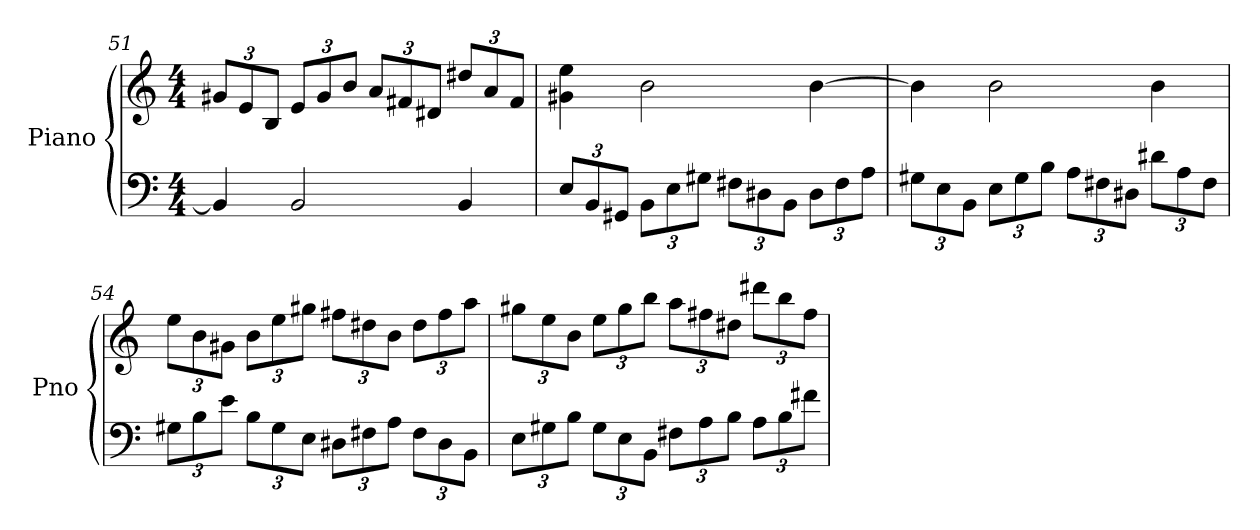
**kern	**kern
*part1	*part1
*staff2	*staff1
*I"Piano	*
*I'Pno	*
*clefF4	*clefG2
*k[]	*k[]
*M4/4	*M4/4
*	*Xbrackettup
=51	=51
4BB/]	12g#X/L
.	12e/
.	12B/J
2BB/	12e/L
.	12g#/
.	12b/J
.	12a/L
.	12f#X/
.	12d#X/J
4BB/	12dd#X/L
.	12a/
.	12f#/J
!!LO:LB:g=z
=52	=52
*Xbrackettup	*
12E/L	4g#X\ 4ee\
12BB/	.
12GG#X/J	.
12BB\L	2b\
12E\	.
12G#X\J	.
12F#X\L	.
12D#X\	.
12BB\J	.
12D#\L	[4b\
12F#\	.
12A\J	.
=53	=53
12G#X\L	4b\]
12E\	.
12BB\J	.
12E\L	2b\
12G#\	.
12B\J	.
12A\L	.
12F#X\	.
12D#X\J	.
12d#X\L	4b\
12A\	.
12F#\J	.
=54	=54
12G#X\L	12ee\L
12B\	12b\
12e\J	12g#X\J
12B\L	12b\L
12G#\	12ee\
12E\J	12gg#X\J
12D#X\L	12ff#X\L
12F#X\	12dd#X\
12A\J	12b\J
12F#\L	12dd#\L
12D#\	12ff#\
12BB\J	12aa\J
!!LO:LB:g=z
=55	=55
12E\L	12gg#X\L
12G#X\	12ee\
12B\J	12b\J
12G#\L	12ee\L
12E\	12gg#\
12BB\J	12bb\J
12F#X\L	12aa\L
12A\	12ff#X\
12B\J	12dd#X\J
12A\L	12ddd#X\L
12B\	12bb\
12f#X\J	12ff#\J
=	=
*-	*-
